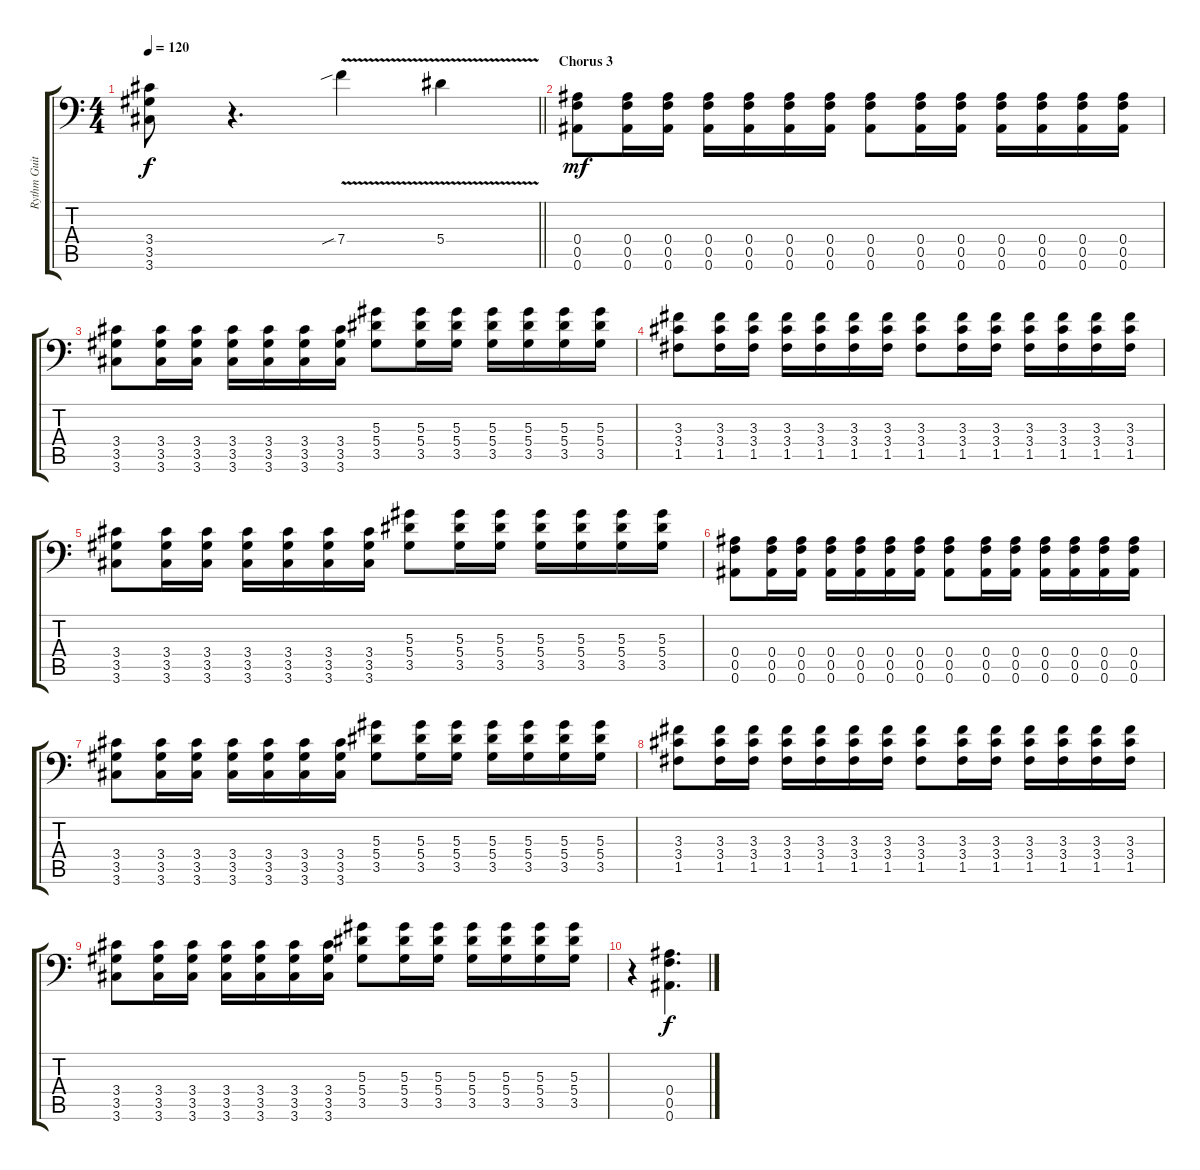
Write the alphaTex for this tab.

\track ("Rythm Guitar 2" "Rythm Guit") {instrument distortionguitar}
\staff {score tabs}
\tuning (C4 G3 Eb3 Bb2 F2 Bb1) {hide}
\ts (4 4)
\tempo 120
\clef f4
\barLineRight lightlight
\ks c
(3.4 3.5 3.6).8{dy f volume 13 instrument distortionguitar} r.4{d} 7.4{v sib}.4 5.4{v}.4 |
\section ("" "Chorus 3")
(0.4 0.5 0.6).8{dy mf beam merge} (0.4 0.5 0.6).16 (0.4 0.5 0.6).16 (0.4 0.5 0.6).16 (0.4 0.5 0.6).16 (0.4 0.5 0.6).16{beam merge} (0.4 0.5 0.6).16 (0.4 0.5 0.6).8{beam merge} (0.4 0.5 0.6).16 (0.4 0.5 0.6).16 (0.4 0.5 0.6).16 (0.4 0.5 0.6).16{beam merge} (0.4 0.5 0.6).16{beam merge} (0.4 0.5 0.6).16 |
(3.4 3.5 3.6).8 (3.4 3.5 3.6).16{beam merge} (3.4 3.5 3.6).16 (3.4 3.5 3.6).16 (3.4 3.5 3.6).16 (3.4 3.5 3.6).16{beam merge} (3.4 3.5 3.6).16 (5.3 5.4 3.5).8 (5.3 5.4 3.5).16 (5.3 5.4 3.5).16 (5.3 5.4 3.5).16 (5.3 5.4 3.5).16 (5.3 5.4 3.5).16{beam merge} (5.3 5.4 3.5).16 |
(3.3 3.4 1.5).8{beam merge} (3.3 3.4 1.5).16 (3.3 3.4 1.5).16 (3.3 3.4 1.5).16 (3.3 3.4 1.5).16{beam merge} (3.3 3.4 1.5).16{beam merge} (3.3 3.4 1.5).16 (3.3 3.4 1.5).8 (3.3 3.4 1.5).16 (3.3 3.4 1.5).16 (3.3 3.4 1.5).16 (3.3 3.4 1.5).16{beam merge} (3.3 3.4 1.5).16{beam merge} (3.3 3.4 1.5).16 |
(3.4 3.5 3.6).8 (3.4 3.5 3.6).16{beam merge} (3.4 3.5 3.6).16 (3.4 3.5 3.6).16 (3.4 3.5 3.6).16 (3.4 3.5 3.6).16{beam merge} (3.4 3.5 3.6).16 (5.3 5.4 3.5).8 (5.3 5.4 3.5).16 (5.3 5.4 3.5).16 (5.3 5.4 3.5).16 (5.3 5.4 3.5).16 (5.3 5.4 3.5).16 (5.3 5.4 3.5).16 |
(0.4 0.5 0.6).8{beam merge} (0.4 0.5 0.6).16 (0.4 0.5 0.6).16 (0.4 0.5 0.6).16 (0.4 0.5 0.6).16 (0.4 0.5 0.6).16{beam merge} (0.4 0.5 0.6).16 (0.4 0.5 0.6).8{beam merge} (0.4 0.5 0.6).16 (0.4 0.5 0.6).16 (0.4 0.5 0.6).16 (0.4 0.5 0.6).16{beam merge} (0.4 0.5 0.6).16{beam merge} (0.4 0.5 0.6).16 |
(3.4 3.5 3.6).8 (3.4 3.5 3.6).16{beam merge} (3.4 3.5 3.6).16 (3.4 3.5 3.6).16 (3.4 3.5 3.6).16 (3.4 3.5 3.6).16{beam merge} (3.4 3.5 3.6).16 (5.3 5.4 3.5).8 (5.3 5.4 3.5).16 (5.3 5.4 3.5).16 (5.3 5.4 3.5).16 (5.3 5.4 3.5).16 (5.3 5.4 3.5).16{beam merge} (5.3 5.4 3.5).16 |
(3.3 3.4 1.5).8{beam merge} (3.3 3.4 1.5).16 (3.3 3.4 1.5).16 (3.3 3.4 1.5).16 (3.3 3.4 1.5).16{beam merge} (3.3 3.4 1.5).16{beam merge} (3.3 3.4 1.5).16 (3.3 3.4 1.5).8 (3.3 3.4 1.5).16 (3.3 3.4 1.5).16 (3.3 3.4 1.5).16 (3.3 3.4 1.5).16{beam merge} (3.3 3.4 1.5).16{beam merge} (3.3 3.4 1.5).16 |
(3.4 3.5 3.6).8 (3.4 3.5 3.6).16{beam merge} (3.4 3.5 3.6).16 (3.4 3.5 3.6).16 (3.4 3.5 3.6).16 (3.4 3.5 3.6).16{beam merge} (3.4 3.5 3.6).16 (5.3 5.4 3.5).8 (5.3 5.4 3.5).16 (5.3 5.4 3.5).16 (5.3 5.4 3.5).16 (5.3 5.4 3.5).16 (5.3 5.4 3.5).16 (5.3 5.4 3.5).16 |
r.4{beam merge} (0.4 0.5 0.6).4{d dy f}
